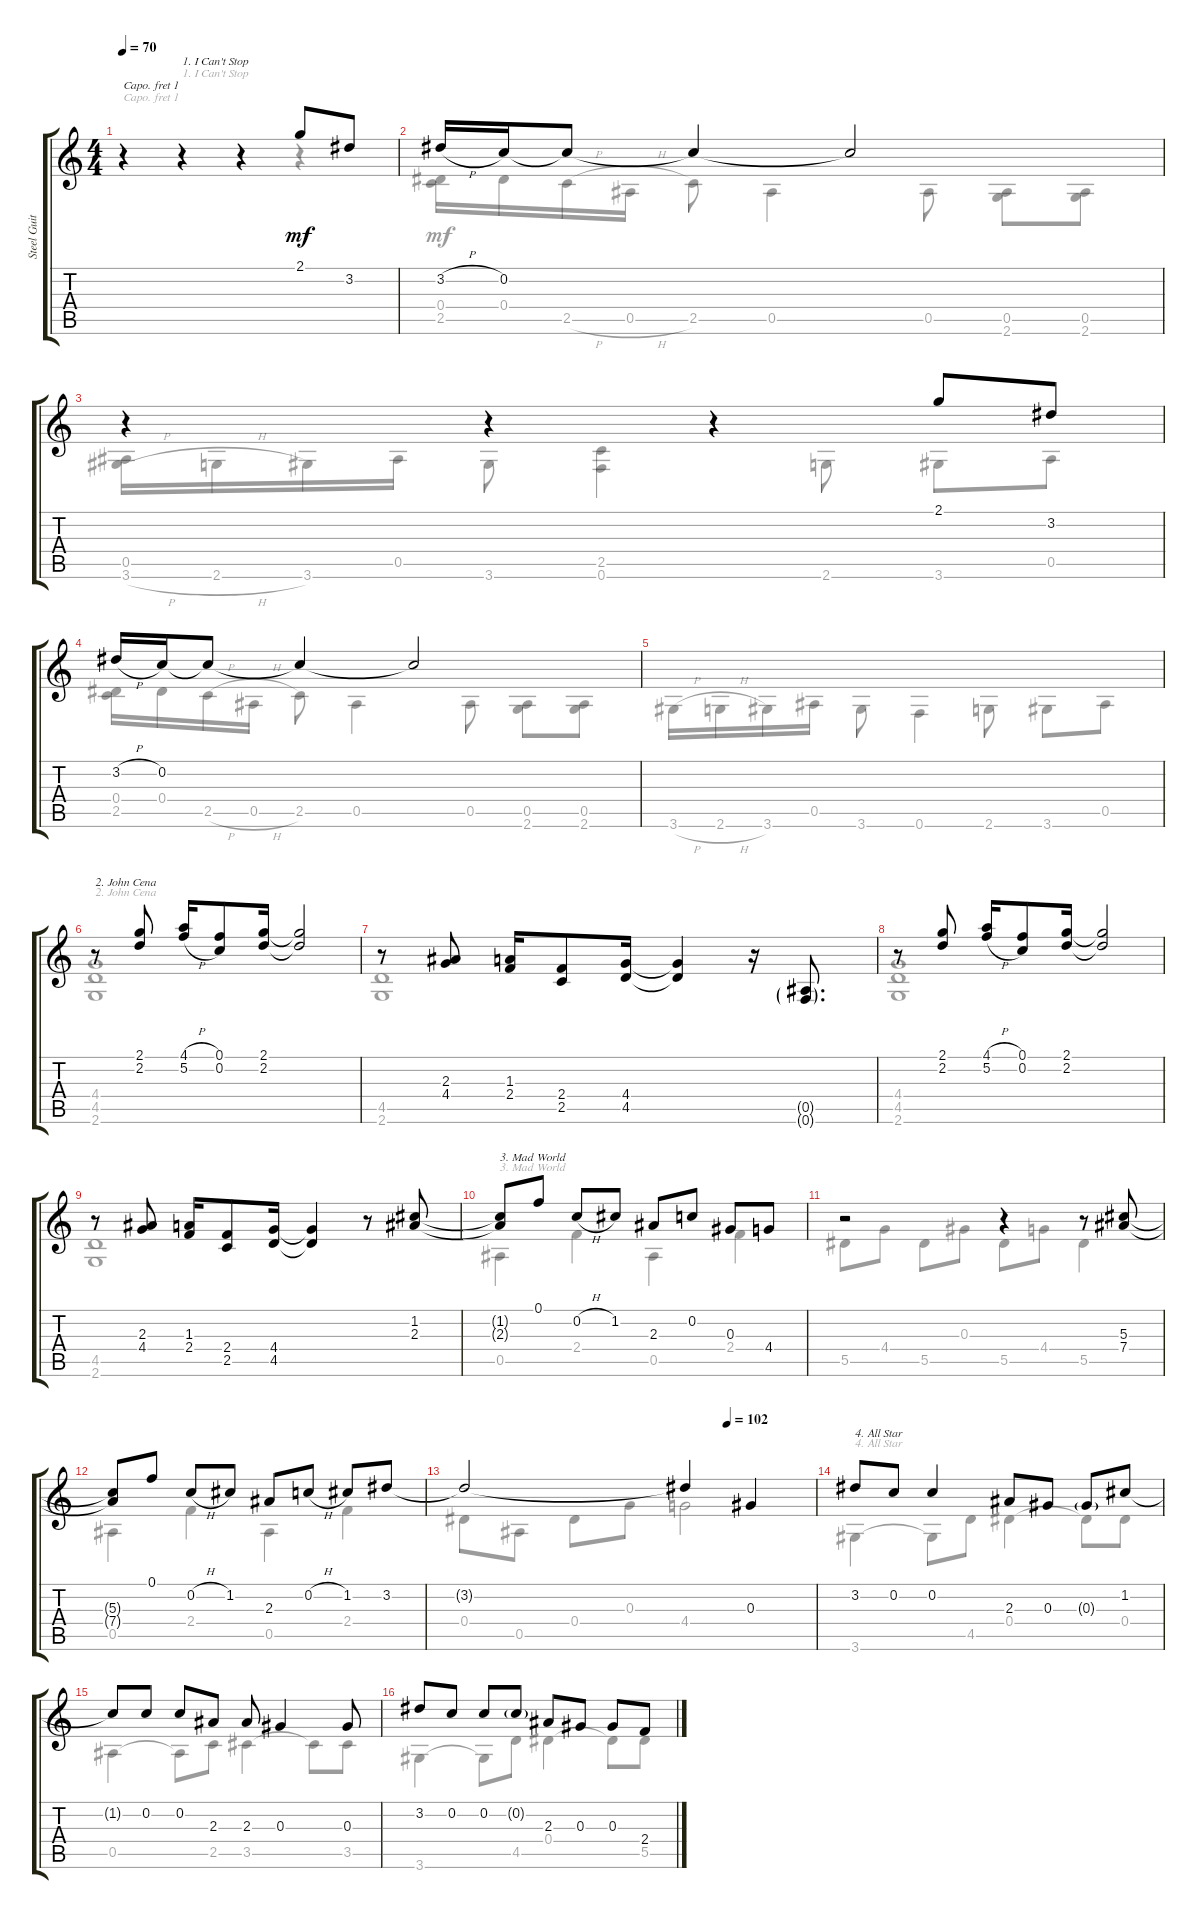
\track ("Steel Guitar" "Steel Guit") {instrument acousticguitarsteel}
\staff {score tabs}
\capo 1
\tuning (E4 B3 G3 D3 A2 E2) {hide}
\voice
\ts (4 4)
\tempo 70
\clef g2
\ks c
r.4{dy mf instrument acousticguitarsteel} r.4{txt "1. I Can't Stop"} r.4 2.1.8 3.2.8 |
3.2{h}.16 0.2.16 0.2{t}.8 0.2{t}.4 0.2{t}.2 |
r.4 r.4 r.4 2.1.8 3.2.8 |
3.2{h}.16 0.2.16 0.2{t}.8 0.2{t}.4 0.2{t}.2 |
|
r.8{txt "2. John Cena"} (2.1 2.2).8 (4.1{h} 5.2{h}).16 (0.1 0.2).8 (2.1 2.2).16 (2.1{t} 2.2{t}).2 |
r.8 (2.3 4.4).8 (1.3 2.4).16 (2.4 2.5).8 (4.4 4.5).16 (4.4{t} 4.5{t}).4 r.16 (0.5{g} 0.6{g}).8{d} |
r.8 (2.1 2.2).8 (4.1{h} 5.2{h}).16 (0.1 0.2).8 (2.1 2.2).16 (2.1{t} 2.2{t}).2 |
r.8 (2.3 4.4).8 (1.3 2.4).16 (2.4 2.5).8 (4.4 4.5).16 (4.4{t} 4.5{t}).4 r.8 (1.2 2.3).8 |
(1.2{t} 2.3{t}).8{txt "3. Mad World"} 0.1.8 0.2{h}.8 1.2.8 2.3.8 0.2.8 0.3.8 4.4.8 |
r.2 r.4 r.8 (5.3 7.4).8 |
(5.3{t} 7.4{t}).8 0.1.8 0.2{h}.8 1.2.8 2.3.8 0.2{h}.8 1.2.8 3.2.8 |
\tempo (102 0.75)
3.2{t}.2 3.2{t}.4 0.3.4 |
3.2.8{txt "4. All Star"} 0.2.8 0.2.4 2.3.8 0.3.8 0.3{g}.8 1.2.8 |
1.2{t}.8 0.2.8 0.2.8 2.3.8 2.3.8 0.3.4 0.3.8 |
3.2.8 0.2.8 0.2.8 0.2{g}.8 2.3.8 0.3.8 0.3.8 2.4.8
\voice
\clef g2
\ottava regular
\simile none
\ks c
r.4{dy mf} r.4{txt "1. I Can't Stop"} r.4 r.4 |
(0.4 2.5).16 0.4.16 2.5{h}.16 0.5{h}.16 2.5.8 0.5.4 0.5.8 (0.5 2.6).8 (0.5 2.6).8 |
(0.5 3.6{h}).16 2.6{h}.16 3.6.16 0.5.16 3.6.8 (2.5 0.6).4 2.6.8 3.6.8 0.5.8 |
(0.4 2.5).16 0.4.16 2.5{h}.16 0.5{h}.16 2.5.8 0.5.4 0.5.8 (0.5 2.6).8 (0.5 2.6).8 |
3.6{h}.16 2.6{h}.16 3.6.16 0.5.16 3.6.8 0.6.4 2.6.8 3.6.8 0.5.8 |
(4.4 4.5 2.6).1{txt "2. John Cena"} |
(4.5 2.6).1 |
(4.4 4.5 2.6).1 |
(4.5 2.6).1 |
0.5.4{txt "3. Mad World"} 2.4.4 0.5.4 2.4.4 |
5.5.8 4.4.8 5.5.8 0.3.8 5.5.8 4.4.8 5.5.4 |
0.5.4 2.4.4 0.5.4 2.4.4 |
0.4.8 0.5.8 0.4.8 0.3.8 4.4.2 |
3.6.4{txt "4. All Star"} 3.6{t}.8 4.5.8 0.4.4 0.4{t}.8 0.4.8 |
0.5.4 0.5{t}.8 2.5.8 3.5.4 3.5{t}.8 3.5.8 |
3.6.4 3.6{t}.8 4.5.8 0.4.4 0.4{t}.8 5.5.8
